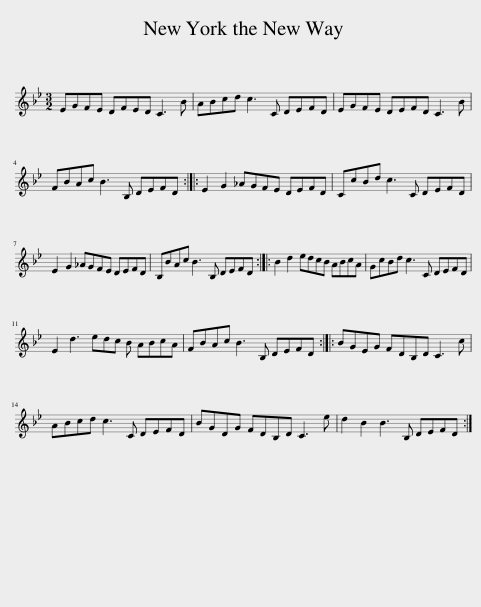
X:1
L:1/8
M:3/2
I:linebreak $
K:Gmin
V:1 treble
V:1
 EGFE DFED C3 B | ABcd c3 C DEFD | EGFE DEFD C3 B |$ FBAc B3 B, DEFD :: E2 G2 _AGFE DEFD | %5
 CcBd c3 C DEFD |$ E2 G2 _AGFE DEFD | B,BAc B3 B, DEFD :: B2 d2 edcB ABcA | GcBd c3 C DEFD |$ %10
 E2 d3 edc B ABcA | FBAc B3 B, DEFD :: BGEG FDB,D C3 c |$ ABcd c3 C DEFD | BGDG FDB,D C3 e | %15
 d2 B2 B3 B, DEFD :| %16
